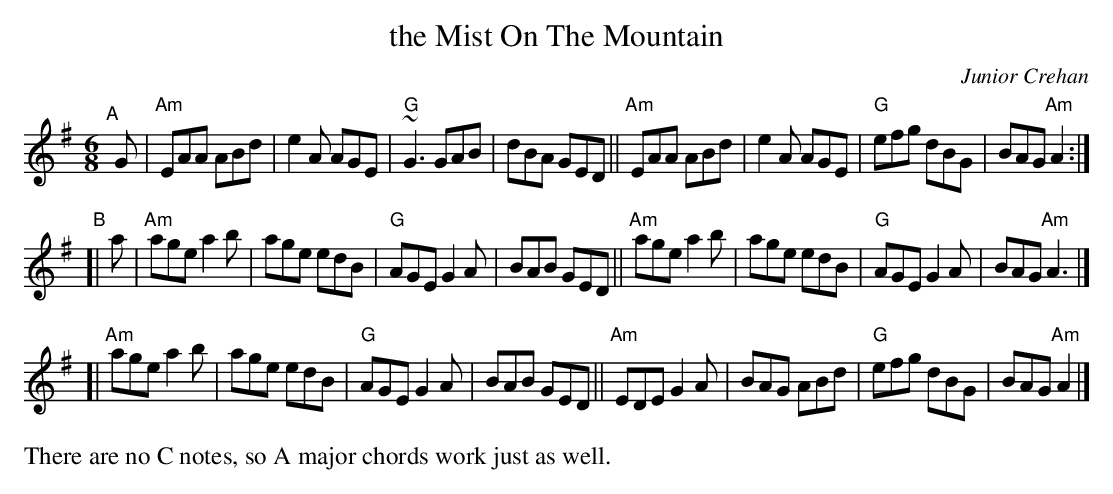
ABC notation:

X:1
T: the Mist On The Mountain
C: Junior Crehan
M: 6/8
L: 1/8
K: Ador
"^A"[|] G \
|  "Am"EAA ABd | e2 A AGE | "G"~G3 GAB | dBA GED \
|| "Am"EAA ABd | e2A AGE | "G"efg dBG | BAG "Am"A2 :|
"^B"[| a \
|  "Am"age a2b | age edB | "G"AGE G2A | BAB GED \
|| "Am"age a2b | age edB | "G"AGE G2A | BAG "Am"A3 |]
[| "Am"age a2b | age edB | "G"AGE G2A | BAB GED \
|| "Am"EDE G2A | BAG ABd | "G"efg dBG | BAG "Am"A2 |]
